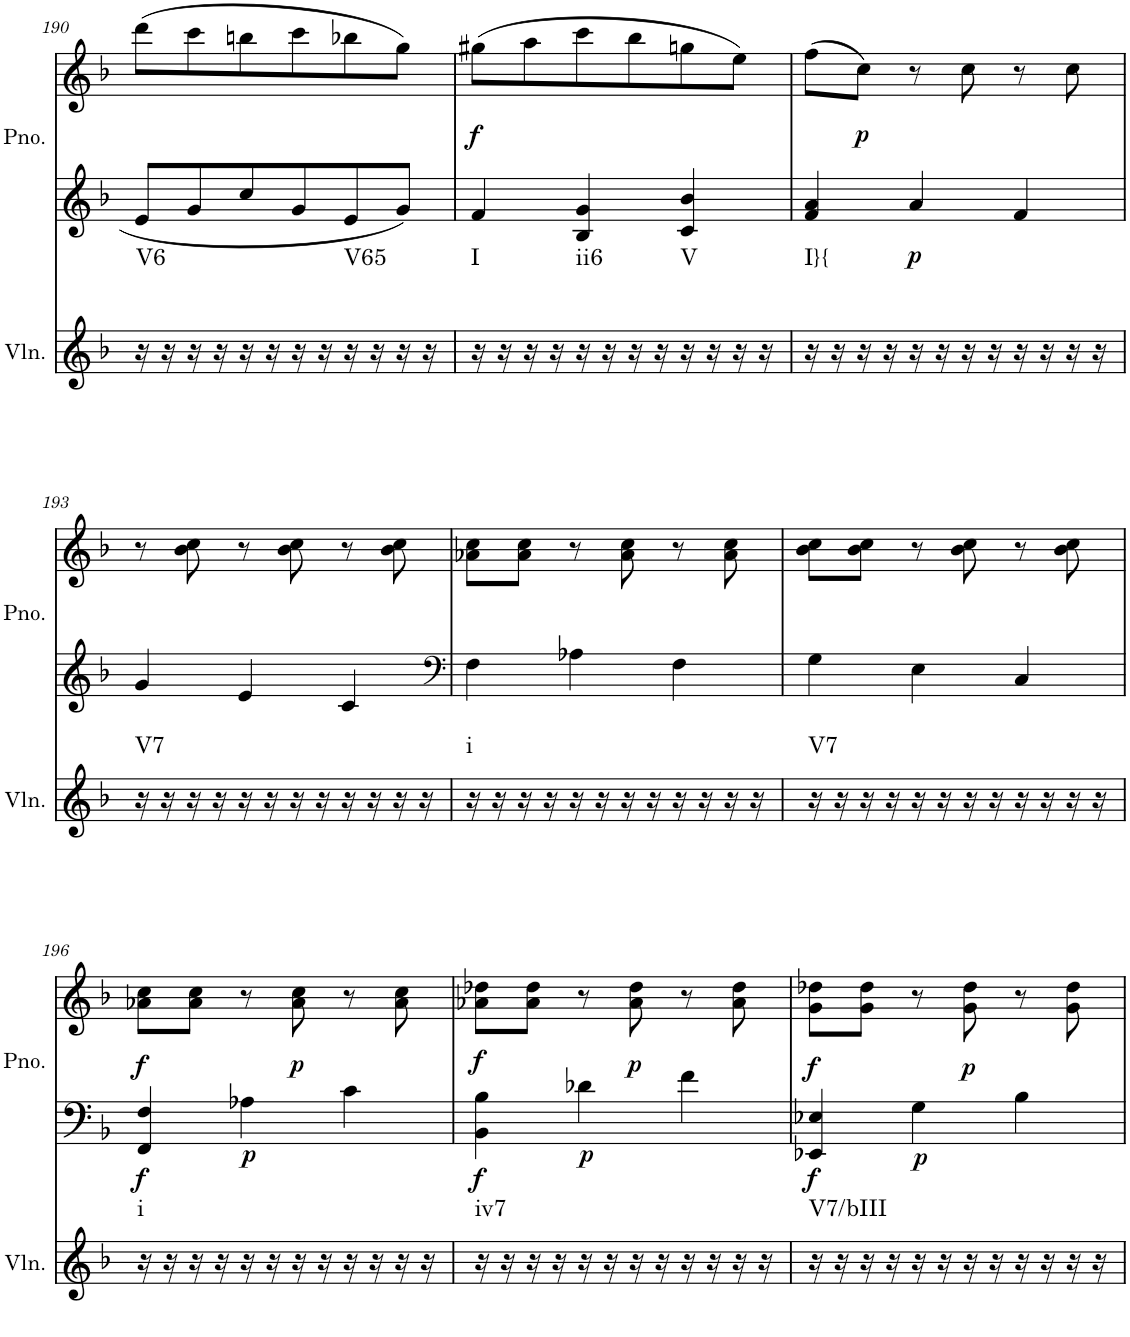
**kern	**harte	**kern	**kern	**dynam
*part2	*part2	*part1	*part1	*part1
*staff3	*	*staff2	*staff1	*staff1/2
*I"Violin	*	*I"Piano, Piano right	*	*
*I'Vln.	*	*I'Pno.	*	*
!!LO:PB:g=z
*clefG2	*	*clefG2	*clefG2	*
*k[b-]	*	*k[b-]	*k[b-]	*
*M3/4	*	*M3/4	*M3/4	*
=190	=190	=190	=190	=190
!	!LO:H:kt=V6	!	!	!
16r	N	8e/L	(8ddd\L	.
16r	.	.	.	.
16r	.	8g/	8ccc\	.
16r	.	.	.	.
16r	.	8cc/	8bbn\	.
16r	.	.	.	.
16r	.	8g/	8ccc\	.
16r	.	.	.	.
!	!LO:H:kt=V65	!	!	!
16r	N	8e/	8bb-X\	.
16r	.	.	.	.
16r	.	8g/J	8gg\J)	.
16r	.	.	.	.
=191	=191	=191	=191	=191
!	!LO:H:kt=I	!	!	!LO:DY:b
16r	N	4f/	(8gg#X\L	f
16r	.	.	.	.
16r	.	.	8aa\	.
16r	.	.	.	.
!	!LO:H:kt=ii6	!	!	!
16r	N	4B-/ 4g/	8ccc\	.
16r	.	.	.	.
16r	.	.	8bb-\	.
16r	.	.	.	.
!	!LO:H:kt=V	!	!	!
16r	N	4c/ 4b-/	8ggn\	.
16r	.	.	.	.
16r	.	.	8ee\J)	.
16r	.	.	.	.
=192	=192	=192	=192	=192
!	!LO:H:kt=I}{	!	!	!
16r	N	4f/ 4a/	(8ff\L	.
16r	.	.	.	.
!	!	!	!	!LO:DY:b
16r	.	.	8cc\J)	p
16r	.	.	.	.
!	!	!	!	!LO:DY:b=2
16r	.	4a/	8r	p
16r	.	.	.	.
16r	.	.	8cc\	.
16r	.	.	.	.
16r	.	4f/	8r	.
16r	.	.	.	.
16r	.	.	8cc\	.
16r	.	.	.	.
!!LO:LB:g=z
=193	=193	=193	=193	=193
!	!LO:H:kt=V7	!	!	!
16r	N	4g/	8r	.
16r	.	.	.	.
16r	.	.	8b-\ 8cc\	.
16r	.	.	.	.
16r	.	4e/	8r	.
16r	.	.	.	.
16r	.	.	8b-\ 8cc\	.
16r	.	.	.	.
16r	.	4c/	8r	.
16r	.	.	.	.
16r	.	.	8b-\ 8cc\	.
16r	.	.	.	.
=194	=194	=194	=194	=194
*	*	*clefF4	*	*
!	!LO:H:kt=i	!	!	!
16r	N	4F\	8a-X\ 8cc\L	.
16r	.	.	.	.
16r	.	.	8a-\ 8cc\J	.
16r	.	.	.	.
16r	.	4A-X\	8r	.
16r	.	.	.	.
16r	.	.	8a-\ 8cc\	.
16r	.	.	.	.
16r	.	4F\	8r	.
16r	.	.	.	.
16r	.	.	8a-\ 8cc\	.
16r	.	.	.	.
=195	=195	=195	=195	=195
!	!LO:H:kt=V7	!	!	!
16r	N	4G\	8b-\ 8cc\L	.
16r	.	.	.	.
16r	.	.	8b-\ 8cc\J	.
16r	.	.	.	.
16r	.	4E\	8r	.
16r	.	.	.	.
16r	.	.	8b-\ 8cc\	.
16r	.	.	.	.
16r	.	4C/	8r	.
16r	.	.	.	.
16r	.	.	8b-\ 8cc\	.
16r	.	.	.	.
!!LO:LB:g=z
=196	=196	=196	=196	=196
!	!	!	!	!LO:DY:b=2
!	!LO:H:kt=i	!	!	!LO:DY:n=1:b
16r	N	4FF/ 4F/	8a-X\ 8cc\L	f f
16r	.	.	.	.
16r	.	.	8a-\ 8cc\J	.
16r	.	.	.	.
!	!	!	!	!LO:DY:n=2:b=2
16r	.	4A-X\	8r	p
16r	.	.	.	.
!	!	!	!	!LO:DY:n=3:b
16r	.	.	8a-\ 8cc\	p
16r	.	.	.	.
16r	.	4c\	8r	.
16r	.	.	.	.
16r	.	.	8a-\ 8cc\	.
16r	.	.	.	.
=197	=197	=197	=197	=197
!	!	!	!	!LO:DY:b=2
!	!LO:H:kt=iv7	!	!	!LO:DY:n=1:b
16r	N	4BB-\ 4B-\	8a-X\ 8dd-X\L	f f
16r	.	.	.	.
16r	.	.	8a-\ 8dd-\J	.
16r	.	.	.	.
!	!	!	!	!LO:DY:n=2:b=2
16r	.	4d-X\	8r	p
16r	.	.	.	.
!	!	!	!	!LO:DY:n=3:b
16r	.	.	8a-\ 8dd-\	p
16r	.	.	.	.
16r	.	4f\	8r	.
16r	.	.	.	.
16r	.	.	8a-\ 8dd-\	.
16r	.	.	.	.
=198	=198	=198	=198	=198
!	!	!	!	!LO:DY:b=2
!	!LO:H:kt=V7/bIII	!	!	!LO:DY:n=1:b
16r	N	4EE-X/ 4E-X/	8g\ 8dd-X\L	f f
16r	.	.	.	.
16r	.	.	8g\ 8dd-\J	.
16r	.	.	.	.
!	!	!	!	!LO:DY:n=2:b=2
16r	.	4G\	8r	p
16r	.	.	.	.
!	!	!	!	!LO:DY:n=3:b
16r	.	.	8g\ 8dd-\	p
16r	.	.	.	.
16r	.	4B-\	8r	.
16r	.	.	.	.
16r	.	.	8g\ 8dd-\	.
16r	.	.	.	.
=	=	=	=	=
*-	*-	*-	*-	*-
